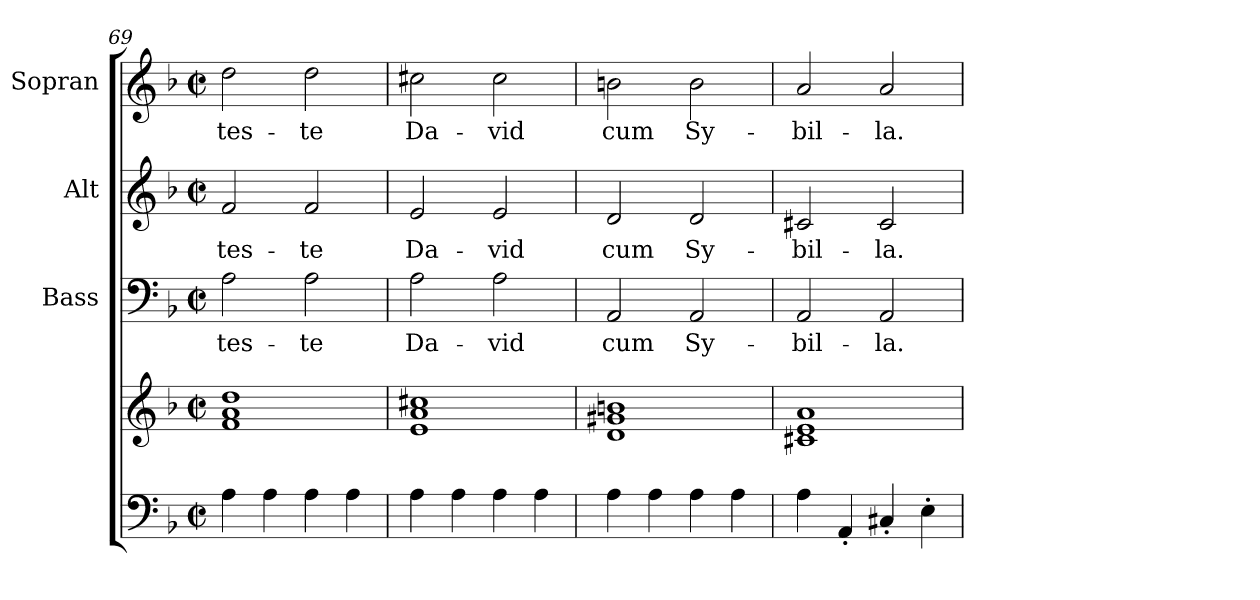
**kern	**kern	**kern	**text	**kern	**text	**kern	**text
*part4	*part4	*part3	*part3	*part2	*part2	*part1	*part1
*staff5	*staff4	*staff3	*staff3	*staff2	*staff2	*staff1	*staff1
*	*	*I"Bass	*	*I"Alt	*	*I"Sopran	*
*	*	*I'B.	*	*I'A.	*	*I'S.	*
*clefF4	*clefG2	*clefF4	*	*clefG2	*	*clefG2	*
*k[b-]	*k[b-]	*k[b-]	*	*k[b-]	*	*k[b-]	*
*F:	*F:	*F:	*	*F:	*	*F:	*
*M2/2	*M2/2	*M2/2	*	*M2/2	*	*M2/2	*
*met(c|)	*met(c|)	*met(c|)	*	*met(c|)	*	*met(c|)	*
=69	=69	=69	=69	=69	=69	=69	=69
!	!	!	!LO:LY:b	!	!LO:LY:b	!	!LO:LY:b
4A\	1f 1a 1dd	2A\	tes-	2f/	tes-	2dd\	tes-
4A\	.	.	.	.	.	.	.
!	!	!	!LO:LY:b	!	!LO:LY:b	!	!LO:LY:b
4A\	.	2A\	-te	2f/	-te	2dd\	-te
4A\	.	.	.	.	.	.	.
=70	=70	=70	=70	=70	=70	=70	=70
!	!	!	!LO:LY:b	!	!LO:LY:b	!	!LO:LY:b
4A\	1e 1a 1cc#X	2A\	Da-	2e/	Da-	2cc#X\	Da-
4A\	.	.	.	.	.	.	.
!	!	!	!LO:LY:b	!	!LO:LY:b	!	!LO:LY:b
4A\	.	2A\	-vid	2e/	-vid	2cc#\	-vid
4A\	.	.	.	.	.	.	.
=71	=71	=71	=71	=71	=71	=71	=71
!	!	!	!LO:LY:b	!	!LO:LY:b	!	!LO:LY:b
4A\	1d 1g#X 1bn	2AA/	cum	2d/	cum	2bn\	cum
4A\	.	.	.	.	.	.	.
!	!	!	!LO:LY:b	!	!LO:LY:b	!	!LO:LY:b
4A\	.	2AA/	Sy-	2d/	Sy-	2b\	Sy-
4A\	.	.	.	.	.	.	.
=72	=72	=72	=72	=72	=72	=72	=72
!	!	!	!LO:LY:b	!	!LO:LY:b	!	!LO:LY:b
4A\	1c#X 1e 1a	2AA/	-bil-	2c#X/	-bil-	2a/	-bil-
4AA'</	.	.	.	.	.	.	.
!	!	!	!LO:LY:b	!	!LO:LY:b	!	!LO:LY:b
4C#X'</	.	2AA/	-la.	2c#/	-la.	2a/	-la.
4E'>\	.	.	.	.	.	.	.
=	=	=	=	=	=	=	=
*-	*-	*-	*-	*-	*-	*-	*-
